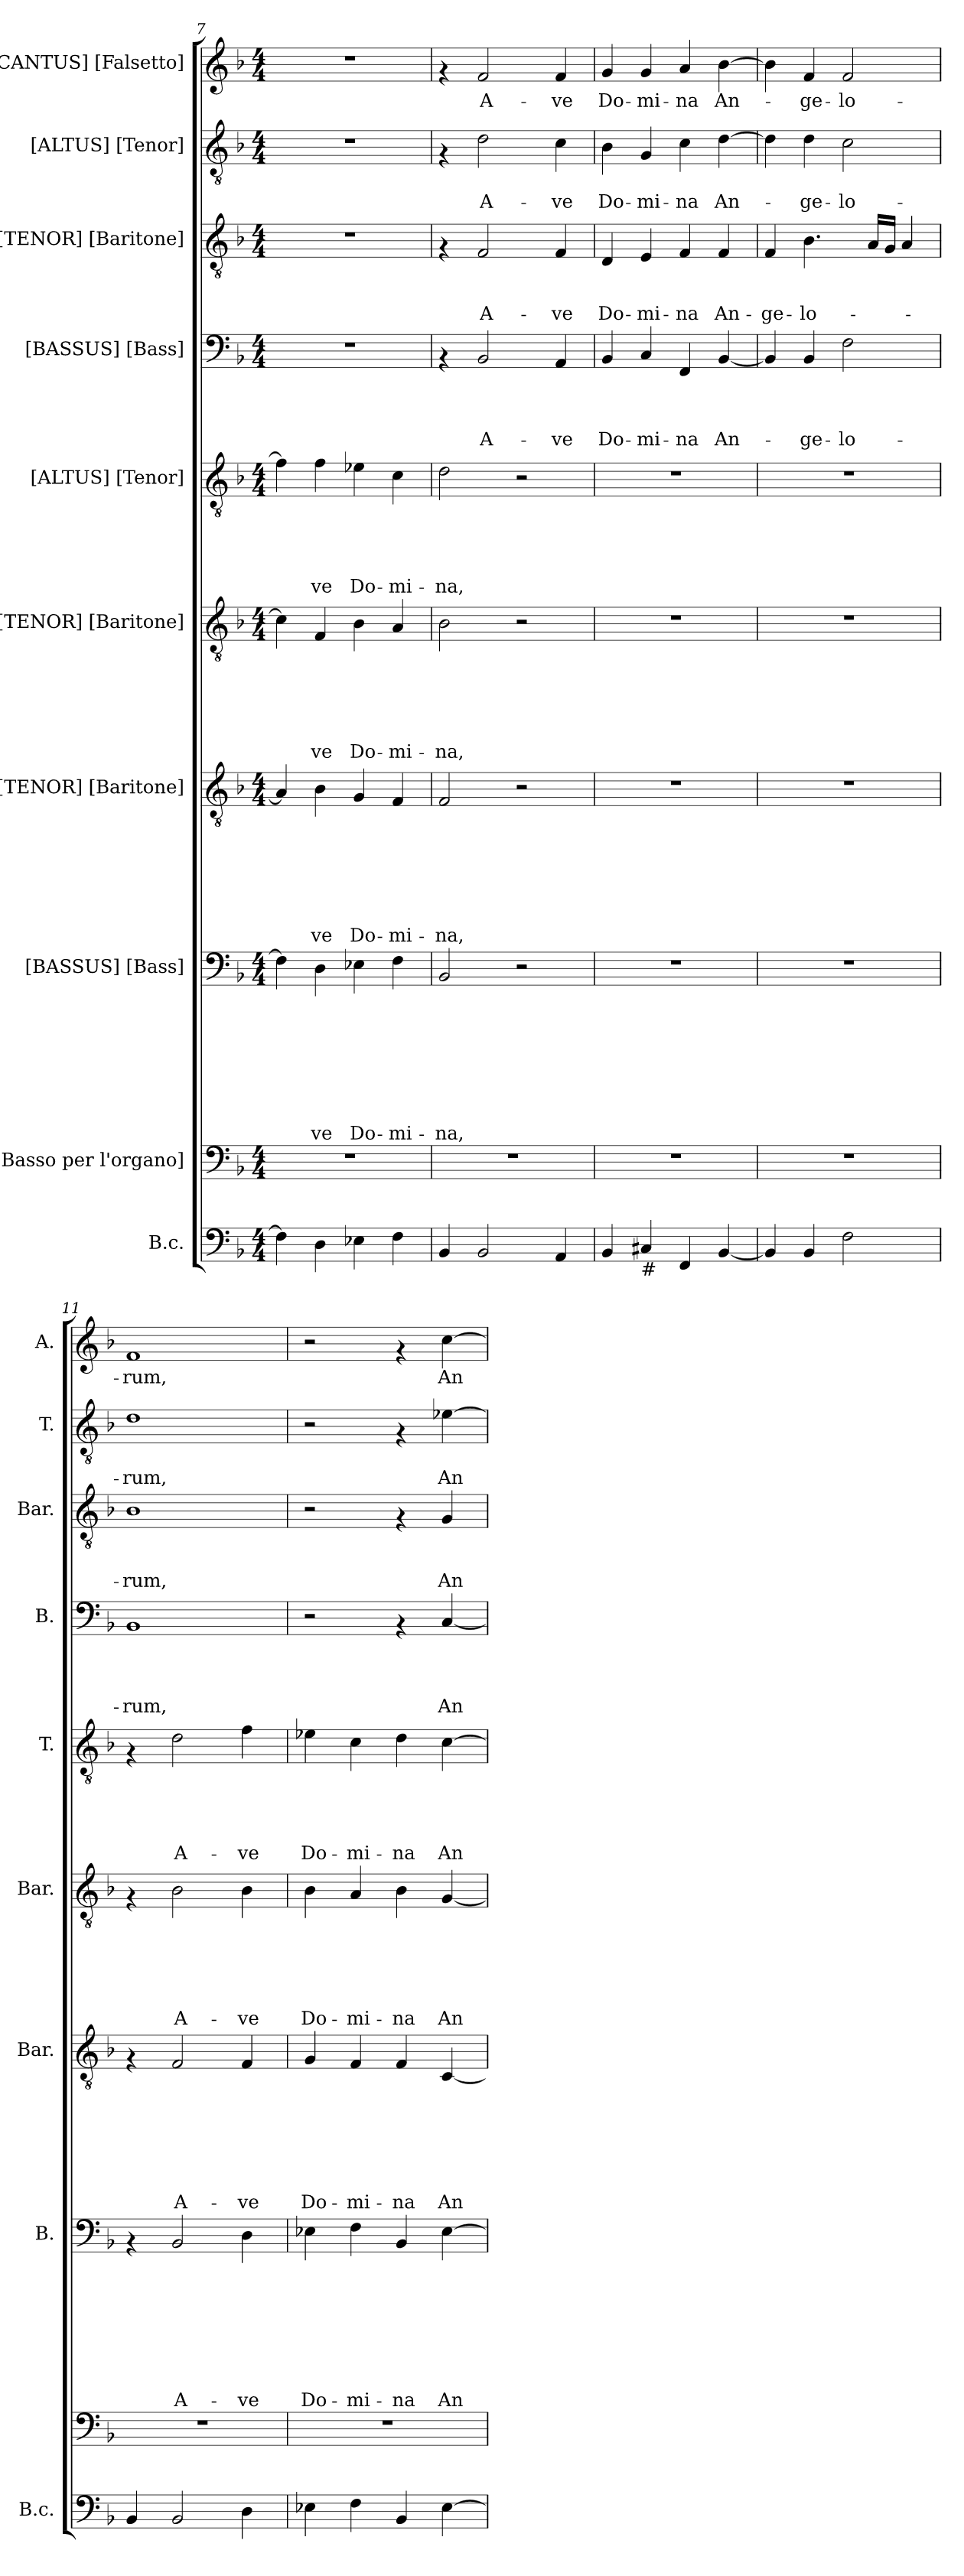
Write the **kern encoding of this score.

**kern	**kern	**kern	**text	**text	**text	**text	**text	**text	**text	**text	**kern	**text	**text	**text	**text	**text	**text	**text	**kern	**text	**text	**text	**text	**text	**text	**kern	**text	**text	**text	**text	**text	**kern	**text	**text	**text	**text	**kern	**text	**text	**text	**kern	**text	**text	**kern	**text
*part10	*part9	*part8	*part8	*part8	*part8	*part8	*part8	*part8	*part8	*part8	*part7	*part7	*part7	*part7	*part7	*part7	*part7	*part7	*part6	*part6	*part6	*part6	*part6	*part6	*part6	*part5	*part5	*part5	*part5	*part5	*part5	*part4	*part4	*part4	*part4	*part4	*part3	*part3	*part3	*part3	*part2	*part2	*part2	*part1	*part1
*staff10	*staff9	*staff8	*staff8	*staff8	*staff8	*staff8	*staff8	*staff8	*staff8	*staff8	*staff7	*staff7	*staff7	*staff7	*staff7	*staff7	*staff7	*staff7	*staff6	*staff6	*staff6	*staff6	*staff6	*staff6	*staff6	*staff5	*staff5	*staff5	*staff5	*staff5	*staff5	*staff4	*staff4	*staff4	*staff4	*staff4	*staff3	*staff3	*staff3	*staff3	*staff2	*staff2	*staff2	*staff1	*staff1
*I"B.c.	*I"[Basso per l'organo]	*I"[BASSUS] [Bass]	*	*	*	*	*	*	*	*	*I"[TENOR] [Baritone]	*	*	*	*	*	*	*	*I"[TENOR] [Baritone]	*	*	*	*	*	*	*I"[ALTUS] [Tenor]	*	*	*	*	*	*I"[BASSUS] [Bass]	*	*	*	*	*I"[TENOR] [Baritone]	*	*	*	*I"[ALTUS] [Tenor]	*	*	*I"[CANTUS] [Falsetto]	*
*I'B.c.	*	*I'B.	*	*	*	*	*	*	*	*	*I'Bar.	*	*	*	*	*	*	*	*I'Bar.	*	*	*	*	*	*	*I'T.	*	*	*	*	*	*I'B.	*	*	*	*	*I'Bar.	*	*	*	*I'T.	*	*	*I'A.	*
*clefF4	*clefF4	*clefF4	*	*	*	*	*	*	*	*	*clefGv2	*	*	*	*	*	*	*	*clefGv2	*	*	*	*	*	*	*clefGv2	*	*	*	*	*	*clefF4	*	*	*	*	*clefGv2	*	*	*	*clefGv2	*	*	*clefG2	*
*k[b-]	*k[b-]	*k[b-]	*	*	*	*	*	*	*	*	*k[b-]	*	*	*	*	*	*	*	*k[b-]	*	*	*	*	*	*	*k[b-]	*	*	*	*	*	*k[b-]	*	*	*	*	*k[b-]	*	*	*	*k[b-]	*	*	*k[b-]	*
*F:	*F:	*F:	*	*	*	*	*	*	*	*	*F:	*	*	*	*	*	*	*	*F:	*	*	*	*	*	*	*F:	*	*	*	*	*	*F:	*	*	*	*	*F:	*	*	*	*F:	*	*	*F:	*
*M4/4	*M4/4	*M4/4	*	*	*	*	*	*	*	*	*M4/4	*	*	*	*	*	*	*	*M4/4	*	*	*	*	*	*	*M4/4	*	*	*	*	*	*M4/4	*	*	*	*	*M4/4	*	*	*	*M4/4	*	*	*M4/4	*
=7	=7	=7	=7	=7	=7	=7	=7	=7	=7	=7	=7	=7	=7	=7	=7	=7	=7	=7	=7	=7	=7	=7	=7	=7	=7	=7	=7	=7	=7	=7	=7	=7	=7	=7	=7	=7	=7	=7	=7	=7	=7	=7	=7	=7	=7
4F\]	1r	4F\]	.	.	.	.	.	.	.	.	4A/]	.	.	.	.	.	.	.	4c\]	.	.	.	.	.	.	4f\]	.	.	.	.	.	1r	.	.	.	.	1r	.	.	.	1r	.	.	1r	.
!	!	!	!	!	!	!	!	!	!	!LO:LY:b	!	!	!	!	!	!	!	!LO:LY:b	!	!	!	!	!	!	!LO:LY:b	!	!	!	!	!	!LO:LY:b	!	!	!	!	!	!	!	!	!	!	!	!	!	!
4D\	.	4D\	.	.	.	.	.	.	.	-ve	4B-\	.	.	.	.	.	.	-ve	4F/	.	.	.	.	.	-ve	4f\	.	.	.	.	-ve	.	.	.	.	.	.	.	.	.	.	.	.	.	.
!	!	!	!	!	!	!	!	!	!	!LO:LY:b	!	!	!	!	!	!	!	!LO:LY:b	!	!	!	!	!	!	!LO:LY:b	!	!	!	!	!	!LO:LY:b	!	!	!	!	!	!	!	!	!	!	!	!	!	!
4E-X\	.	4E-X\	.	.	.	.	.	.	.	Do-	4G/	.	.	.	.	.	.	Do-	4B-\	.	.	.	.	.	Do-	4e-X\	.	.	.	.	Do-	.	.	.	.	.	.	.	.	.	.	.	.	.	.
!	!	!	!	!	!	!	!	!	!	!LO:LY:b	!	!	!	!	!	!	!	!LO:LY:b	!	!	!	!	!	!	!LO:LY:b	!	!	!	!	!	!LO:LY:b	!	!	!	!	!	!	!	!	!	!	!	!	!	!
4F\	.	4F\	.	.	.	.	.	.	.	-mi-	4F/	.	.	.	.	.	.	-mi-	4A/	.	.	.	.	.	-mi-	4c\	.	.	.	.	-mi-	.	.	.	.	.	.	.	.	.	.	.	.	.	.
=8	=8	=8	=8	=8	=8	=8	=8	=8	=8	=8	=8	=8	=8	=8	=8	=8	=8	=8	=8	=8	=8	=8	=8	=8	=8	=8	=8	=8	=8	=8	=8	=8	=8	=8	=8	=8	=8	=8	=8	=8	=8	=8	=8	=8	=8
!	!	!	!	!	!	!	!	!	!	!LO:LY:b	!	!	!	!	!	!	!	!LO:LY:b	!	!	!	!	!	!	!LO:LY:b	!	!	!	!	!	!LO:LY:b	!	!	!	!	!	!	!	!	!	!	!	!	!	!
4BB-/	1r	2BB-/	.	.	.	.	.	.	.	-na,	2F/	.	.	.	.	.	.	-na,	2B-\	.	.	.	.	.	-na,	2d\	.	.	.	.	-na,	4rAA	.	.	.	.	4rF	.	.	.	4rF	.	.	4rf	.
!	!	!	!	!	!	!	!	!	!	!	!	!	!	!	!	!	!	!	!	!	!	!	!	!	!	!	!	!	!	!	!	!	!	!	!	!LO:LY:b	!	!	!	!LO:LY:b	!	!	!LO:LY:b	!	!LO:LY:b
2BB-/	.	.	.	.	.	.	.	.	.	.	.	.	.	.	.	.	.	.	.	.	.	.	.	.	.	.	.	.	.	.	.	2BB-/	.	.	.	A-	2F/	.	.	A-	2d\	.	A-	2f/	A-
.	.	2r	.	.	.	.	.	.	.	.	2r	.	.	.	.	.	.	.	2r	.	.	.	.	.	.	2r	.	.	.	.	.	.	.	.	.	.	.	.	.	.	.	.	.	.	.
!	!	!	!	!	!	!	!	!	!	!	!	!	!	!	!	!	!	!	!	!	!	!	!	!	!	!	!	!	!	!	!	!	!	!	!	!LO:LY:b	!	!	!	!LO:LY:b	!	!	!LO:LY:b	!	!LO:LY:b
4AA/	.	.	.	.	.	.	.	.	.	.	.	.	.	.	.	.	.	.	.	.	.	.	.	.	.	.	.	.	.	.	.	4AA/	.	.	.	-ve	4F/	.	.	-ve	4c\	.	-ve	4f/	-ve
=9	=9	=9	=9	=9	=9	=9	=9	=9	=9	=9	=9	=9	=9	=9	=9	=9	=9	=9	=9	=9	=9	=9	=9	=9	=9	=9	=9	=9	=9	=9	=9	=9	=9	=9	=9	=9	=9	=9	=9	=9	=9	=9	=9	=9	=9
!	!	!	!	!	!	!	!	!	!	!	!	!	!	!	!	!	!	!	!	!	!	!	!	!	!	!	!	!	!	!	!	!	!	!	!	!LO:LY:b	!	!	!	!LO:LY:b	!	!	!LO:LY:b	!	!LO:LY:b
4BB-/	1r	1r	.	.	.	.	.	.	.	.	1r	.	.	.	.	.	.	.	1r	.	.	.	.	.	.	1r	.	.	.	.	.	4BB-/	.	.	.	Do-	4D/	.	.	Do-	4B-\	.	Do-	4g/	Do-
!LO:TX:b:t=#	!	!	!	!	!	!	!	!	!	!	!	!	!	!	!	!	!	!	!	!	!	!	!	!	!	!	!	!	!	!	!	!	!	!	!	!	!	!	!	!	!	!	!	!	!
!	!	!	!	!	!	!	!	!	!	!	!	!	!	!	!	!	!	!	!	!	!	!	!	!	!	!	!	!	!	!	!	!	!	!	!	!LO:LY:b	!	!	!	!LO:LY:b	!	!	!LO:LY:b	!	!LO:LY:b
4C#/	.	.	.	.	.	.	.	.	.	.	.	.	.	.	.	.	.	.	.	.	.	.	.	.	.	.	.	.	.	.	.	4C/	.	.	.	-mi-	4E/	.	.	-mi-	4G/	.	-mi-	4g/	-mi-
!	!	!	!	!	!	!	!	!	!	!	!	!	!	!	!	!	!	!	!	!	!	!	!	!	!	!	!	!	!	!	!	!	!	!	!	!LO:LY:b	!	!	!	!LO:LY:b	!	!	!LO:LY:b	!	!LO:LY:b
4FF/	.	.	.	.	.	.	.	.	.	.	.	.	.	.	.	.	.	.	.	.	.	.	.	.	.	.	.	.	.	.	.	4FF/	.	.	.	-na	4F/	.	.	-na	4c\	.	-na	4a/	-na
!	!	!	!	!	!	!	!	!	!	!	!	!	!	!	!	!	!	!	!	!	!	!	!	!	!	!	!	!	!	!	!	!	!	!	!	!LO:LY:b	!	!	!	!LO:LY:b	!	!	!LO:LY:b	!	!LO:LY:b
[<4BB-/	.	.	.	.	.	.	.	.	.	.	.	.	.	.	.	.	.	.	.	.	.	.	.	.	.	.	.	.	.	.	.	[<4BB-/	.	.	.	An-	4F/	.	.	An-	[>4d\	.	An-	[>4b-\	An-
=10	=10	=10	=10	=10	=10	=10	=10	=10	=10	=10	=10	=10	=10	=10	=10	=10	=10	=10	=10	=10	=10	=10	=10	=10	=10	=10	=10	=10	=10	=10	=10	=10	=10	=10	=10	=10	=10	=10	=10	=10	=10	=10	=10	=10	=10
!	!	!	!	!	!	!	!	!	!	!	!	!	!	!	!	!	!	!	!	!	!	!	!	!	!	!	!	!	!	!	!	!	!	!	!	!	!	!	!	!LO:LY:b	!	!	!	!	!
4BB-/]	1r	1r	.	.	.	.	.	.	.	.	1r	.	.	.	.	.	.	.	1r	.	.	.	.	.	.	1r	.	.	.	.	.	4BB-/]	.	.	.	.	4F/	.	.	-ge-	4d\]	.	.	4b-\]	.
!	!	!	!	!	!	!	!	!	!	!	!	!	!	!	!	!	!	!	!	!	!	!	!	!	!	!	!	!	!	!	!	!	!	!	!	!LO:LY:b	!	!	!	!LO:LY:b	!	!	!LO:LY:b	!	!LO:LY:b
4BB-/	.	.	.	.	.	.	.	.	.	.	.	.	.	.	.	.	.	.	.	.	.	.	.	.	.	.	.	.	.	.	.	4BB-/	.	.	.	-ge-	4.B-\	.	.	-lo-	4d\	.	-ge-	4f/	-ge-
!	!	!	!	!	!	!	!	!	!	!	!	!	!	!	!	!	!	!	!	!	!	!	!	!	!	!	!	!	!	!	!	!	!	!	!	!LO:LY:b	!	!	!	!	!	!	!LO:LY:b	!	!LO:LY:b
2F<\	.	.	.	.	.	.	.	.	.	.	.	.	.	.	.	.	.	.	.	.	.	.	.	.	.	.	.	.	.	.	.	2F\	.	.	.	-lo-	.	.	.	.	2c\	.	-lo-	2f/	-lo-
.	.	.	.	.	.	.	.	.	.	.	.	.	.	.	.	.	.	.	.	.	.	.	.	.	.	.	.	.	.	.	.	.	.	.	.	.	16A/LL	.	.	.	.	.	.	.	.
.	.	.	.	.	.	.	.	.	.	.	.	.	.	.	.	.	.	.	.	.	.	.	.	.	.	.	.	.	.	.	.	.	.	.	.	.	16G/JJ	.	.	.	.	.	.	.	.
.	.	.	.	.	.	.	.	.	.	.	.	.	.	.	.	.	.	.	.	.	.	.	.	.	.	.	.	.	.	.	.	.	.	.	.	.	4A/	.	.	.	.	.	.	.	.
=11	=11	=11	=11	=11	=11	=11	=11	=11	=11	=11	=11	=11	=11	=11	=11	=11	=11	=11	=11	=11	=11	=11	=11	=11	=11	=11	=11	=11	=11	=11	=11	=11	=11	=11	=11	=11	=11	=11	=11	=11	=11	=11	=11	=11	=11
!	!	!	!	!	!	!	!	!	!	!	!	!	!	!	!	!	!	!	!	!	!	!	!	!	!	!	!	!	!	!	!	!	!	!	!	!LO:LY:b	!	!	!	!LO:LY:b	!	!	!LO:LY:b	!	!LO:LY:b
4BB-/	1r	4rAA	.	.	.	.	.	.	.	.	4rF	.	.	.	.	.	.	.	4rF	.	.	.	.	.	.	4rF	.	.	.	.	.	1BB-	.	.	.	-rum,	1B-	.	.	-rum,	1d	.	-rum,	1f	-rum,
!	!	!	!	!	!	!	!	!	!	!LO:LY:b	!	!	!	!	!	!	!	!LO:LY:b	!	!	!	!	!	!	!LO:LY:b	!	!	!	!	!	!LO:LY:b	!	!	!	!	!	!	!	!	!	!	!	!	!	!
2BB-/	.	2BB-/	.	.	.	.	.	.	.	A-	2F/	.	.	.	.	.	.	A-	2B-\	.	.	.	.	.	A-	2d\	.	.	.	.	A-	.	.	.	.	.	.	.	.	.	.	.	.	.	.
!	!	!	!	!	!	!	!	!	!	!LO:LY:b	!	!	!	!	!	!	!	!LO:LY:b	!	!	!	!	!	!	!LO:LY:b	!	!	!	!	!	!LO:LY:b	!	!	!	!	!	!	!	!	!	!	!	!	!	!
4D\	.	4D\	.	.	.	.	.	.	.	-ve	4F/	.	.	.	.	.	.	-ve	4B-\	.	.	.	.	.	-ve	4f\	.	.	.	.	-ve	.	.	.	.	.	.	.	.	.	.	.	.	.	.
=12	=12	=12	=12	=12	=12	=12	=12	=12	=12	=12	=12	=12	=12	=12	=12	=12	=12	=12	=12	=12	=12	=12	=12	=12	=12	=12	=12	=12	=12	=12	=12	=12	=12	=12	=12	=12	=12	=12	=12	=12	=12	=12	=12	=12	=12
!	!	!	!	!	!	!	!	!	!	!LO:LY:b	!	!	!	!	!	!	!	!LO:LY:b	!	!	!	!	!	!	!LO:LY:b	!	!	!	!	!	!LO:LY:b	!	!	!	!	!	!	!	!	!	!	!	!	!	!
4E-X\	1r	4E-X\	.	.	.	.	.	.	.	Do-	4G/	.	.	.	.	.	.	Do-	4B-\	.	.	.	.	.	Do-	4e-X\	.	.	.	.	Do-	2r	.	.	.	.	2r	.	.	.	2r	.	.	2r	.
!	!	!	!	!	!	!	!	!	!	!LO:LY:b	!	!	!	!	!	!	!	!LO:LY:b	!	!	!	!	!	!	!LO:LY:b	!	!	!	!	!	!LO:LY:b	!	!	!	!	!	!	!	!	!	!	!	!	!	!
4F\	.	4F\	.	.	.	.	.	.	.	-mi-	4F/	.	.	.	.	.	.	-mi-	4A/	.	.	.	.	.	-mi-	4c\	.	.	.	.	-mi-	.	.	.	.	.	.	.	.	.	.	.	.	.	.
!	!	!	!	!	!	!	!	!	!	!LO:LY:b	!	!	!	!	!	!	!	!LO:LY:b	!	!	!	!	!	!	!LO:LY:b	!	!	!	!	!	!LO:LY:b	!	!	!	!	!	!	!	!	!	!	!	!	!	!
4BB-/	.	4BB-/	.	.	.	.	.	.	.	-na	4F/	.	.	.	.	.	.	-na	4B-\	.	.	.	.	.	-na	4d\	.	.	.	.	-na	4rAA	.	.	.	.	4rF	.	.	.	4rF	.	.	4rf	.
!	!	!	!	!	!	!	!	!	!	!LO:LY:b	!	!	!	!	!	!	!	!LO:LY:b	!	!	!	!	!	!	!LO:LY:b	!	!	!	!	!	!LO:LY:b	!	!	!	!	!LO:LY:b	!	!	!	!LO:LY:b	!	!	!LO:LY:b	!	!LO:LY:b
[>4E-\	.	[>4E-\	.	.	.	.	.	.	.	An	[<4C/	.	.	.	.	.	.	An	[<4G/	.	.	.	.	.	An	[>4c\	.	.	.	.	An	[<4C/	.	.	.	An	4G/	.	.	An-	[>4e-X\	.	An	[>4cc\	An
=	=	=	=	=	=	=	=	=	=	=	=	=	=	=	=	=	=	=	=	=	=	=	=	=	=	=	=	=	=	=	=	=	=	=	=	=	=	=	=	=	=	=	=	=	=
*-	*-	*-	*-	*-	*-	*-	*-	*-	*-	*-	*-	*-	*-	*-	*-	*-	*-	*-	*-	*-	*-	*-	*-	*-	*-	*-	*-	*-	*-	*-	*-	*-	*-	*-	*-	*-	*-	*-	*-	*-	*-	*-	*-	*-	*-
